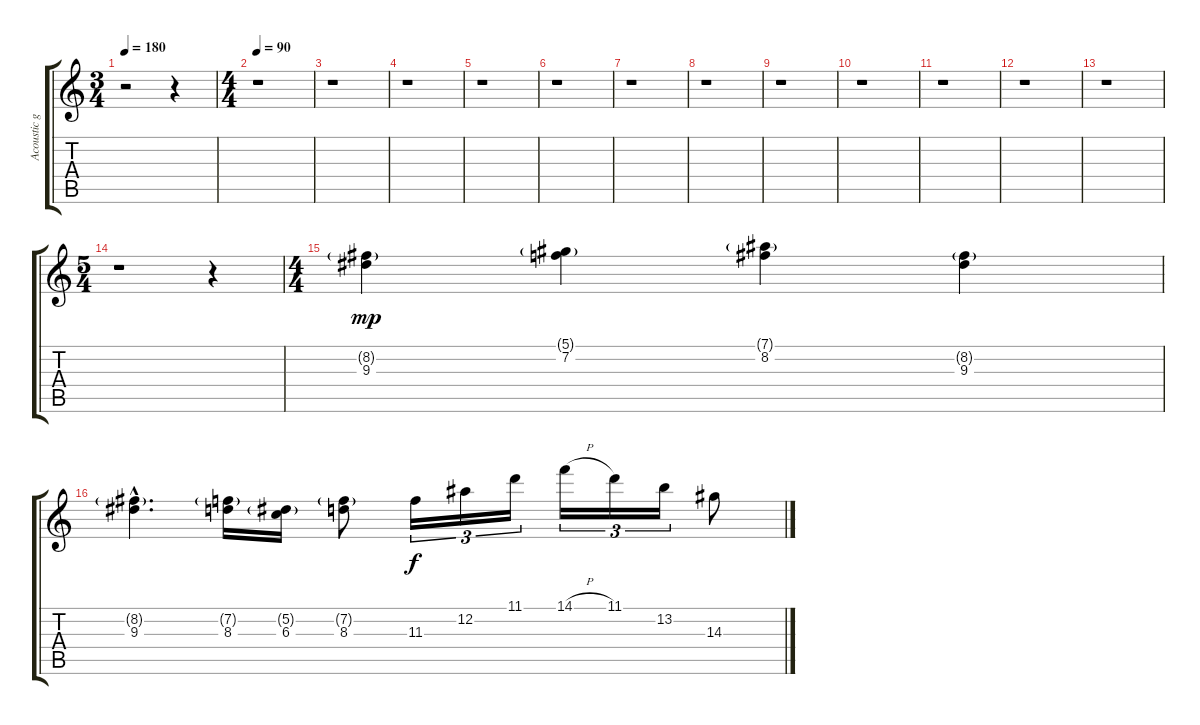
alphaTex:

\track ("Acoustic gtr 1" "Acoustic g") {instrument acousticguitarsteel}
\staff {score tabs}
\tuning (Eb4 Bb3 Gb3 Db3 Ab2 Eb2) {hide}
\ts (3 4)
\tempo 180
\clef g2
\ks c
r.2{dy f} r.4 |
\ts (4 4)
\tempo 90
r.1 |
r.1 |
r.1 |
r.1 |
r.1 |
r.1 |
r.1 |
r.1 |
r.1 |
r.1 |
r.1 |
r.1 |
\ts (5 4)
r.1 r.4 |
\ts (4 4)
(8.2{g} 9.3).4{dy mp} (5.1{g} 7.2).4 (7.1{g} 8.2).4 (8.2{g} 9.3).4 |
(8.2{g hac} 9.3{hac}).4{d} (7.2{g} 8.3).16 (5.2{g} 6.3).16 (7.2{g} 8.3).8 11.3.16{tu (3 2) dy f} 12.2.16{tu (3 2)} 11.1.16{tu (3 2)} 14.1{h}.16{tu (3 2)} 11.1.16{tu (3 2)} 13.2.16{tu (3 2)} 14.3.8
